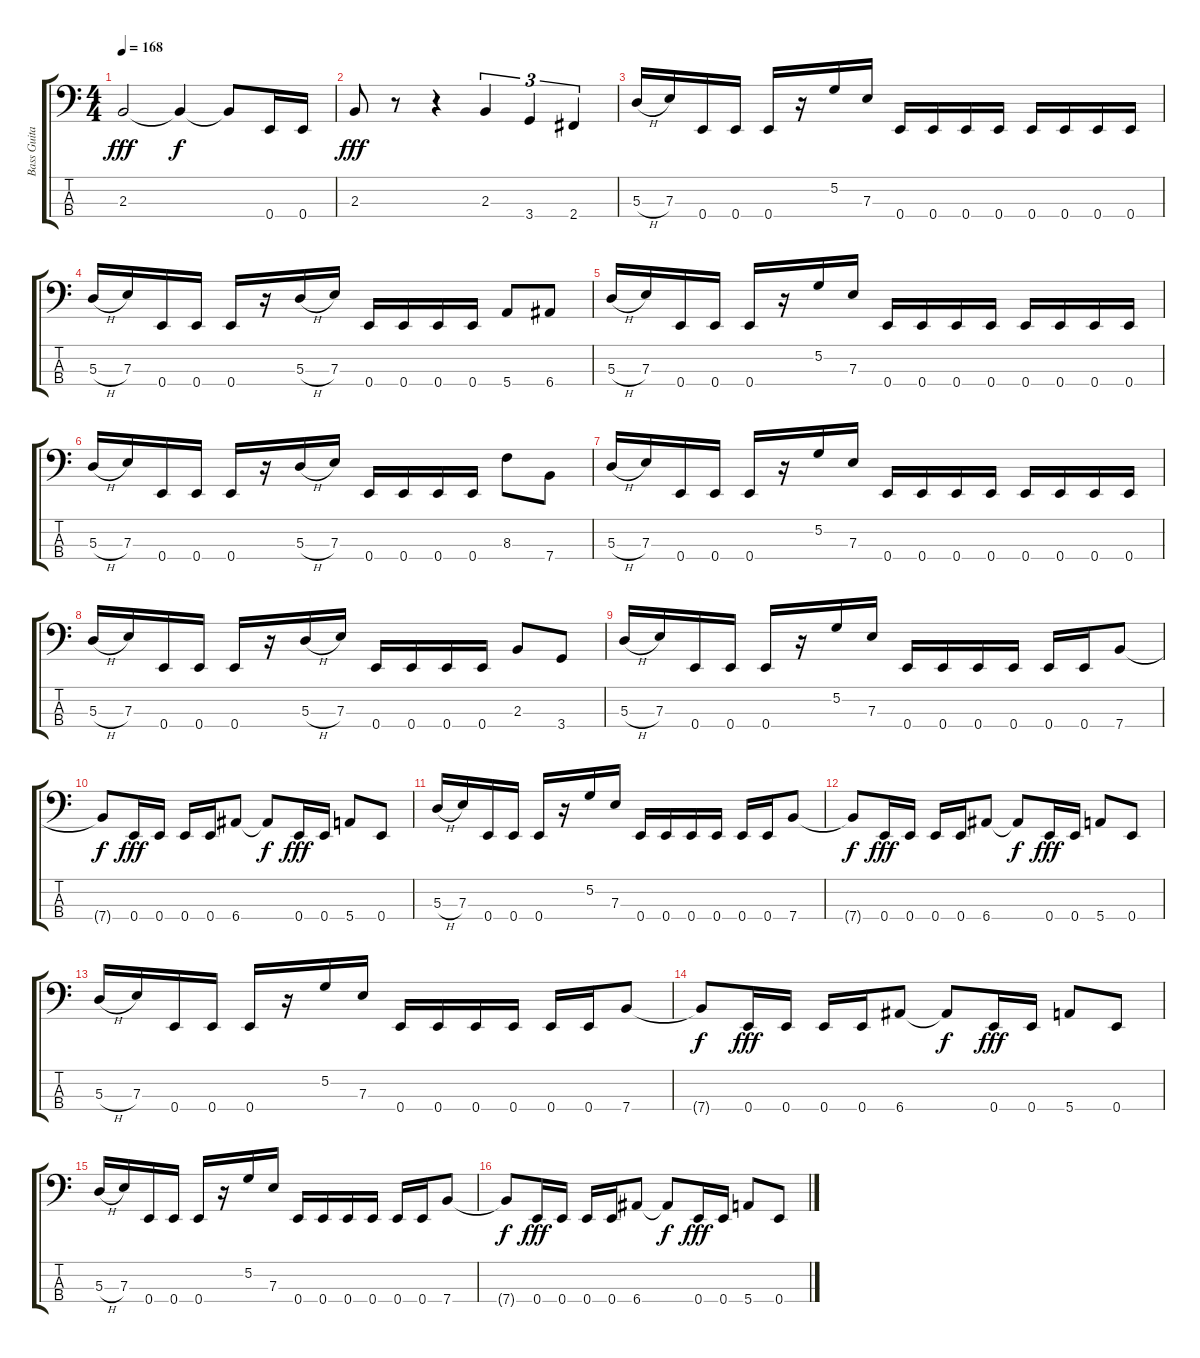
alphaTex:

\track ("Bass Guitar (David Ellefson)" "Bass Guita") {instrument electricbasspick}
\staff {score tabs}
\tuning (G2 D2 A1 E1) {hide}
\ts (4 4)
\tempo 168
\clef f4
\ks c
2.3.2{dy fff} 2.3{t}.4{dy f} 2.3{t}.8 0.4.16 0.4.16 |
2.3.8{dy fff} r.8 r.4 2.3.4{tu (3 2)} 3.4.4{tu (3 2)} 2.4.4{tu (3 2)} |
5.3{h}.16 7.3.16 0.4.16 0.4.16 0.4.16 r.16 5.2.16 7.3.16 0.4.16 0.4.16 0.4.16 0.4.16 0.4.16 0.4.16 0.4.16 0.4.16 |
5.3{h}.16 7.3.16 0.4.16 0.4.16 0.4.16 r.16 5.3{h}.16 7.3.16 0.4.16 0.4.16 0.4.16 0.4.16 5.4.8 6.4.8 |
5.3{h}.16 7.3.16 0.4.16 0.4.16 0.4.16 r.16 5.2.16 7.3.16 0.4.16 0.4.16 0.4.16 0.4.16 0.4.16 0.4.16 0.4.16 0.4.16 |
5.3{h}.16 7.3.16 0.4.16 0.4.16 0.4.16 r.16 5.3{h}.16 7.3.16 0.4.16 0.4.16 0.4.16 0.4.16 8.3.8 7.4.8 |
5.3{h}.16 7.3.16 0.4.16 0.4.16 0.4.16 r.16 5.2.16 7.3.16 0.4.16 0.4.16 0.4.16 0.4.16 0.4.16 0.4.16 0.4.16 0.4.16 |
5.3{h}.16 7.3.16 0.4.16 0.4.16 0.4.16 r.16 5.3{h}.16 7.3.16 0.4.16 0.4.16 0.4.16 0.4.16 2.3.8 3.4.8 |
5.3{h}.16 7.3.16 0.4.16 0.4.16 0.4.16 r.16 5.2.16 7.3.16 0.4.16 0.4.16 0.4.16 0.4.16 0.4.16 0.4.16 7.4.8 |
7.4{t}.8{dy f} 0.4.16{dy fff} 0.4.16 0.4.16 0.4.16 6.4.8 6.4{t}.8{dy f} 0.4.16{dy fff} 0.4.16 5.4.8 0.4.8 |
5.3{h}.16 7.3.16 0.4.16 0.4.16 0.4.16 r.16 5.2.16 7.3.16 0.4.16 0.4.16 0.4.16 0.4.16 0.4.16 0.4.16 7.4.8 |
7.4{t}.8{dy f} 0.4.16{dy fff} 0.4.16 0.4.16 0.4.16 6.4.8 6.4{t}.8{dy f} 0.4.16{dy fff} 0.4.16 5.4.8 0.4.8 |
5.3{h}.16 7.3.16 0.4.16 0.4.16 0.4.16 r.16 5.2.16 7.3.16 0.4.16 0.4.16 0.4.16 0.4.16 0.4.16 0.4.16 7.4.8 |
7.4{t}.8{dy f} 0.4.16{dy fff} 0.4.16 0.4.16 0.4.16 6.4.8 6.4{t}.8{dy f} 0.4.16{dy fff} 0.4.16 5.4.8 0.4.8 |
5.3{h}.16 7.3.16 0.4.16 0.4.16 0.4.16 r.16 5.2.16 7.3.16 0.4.16 0.4.16 0.4.16 0.4.16 0.4.16 0.4.16 7.4.8 |
7.4{t}.8{dy f} 0.4.16{dy fff} 0.4.16 0.4.16 0.4.16 6.4.8 6.4{t}.8{dy f} 0.4.16{dy fff} 0.4.16 5.4.8 0.4.8
